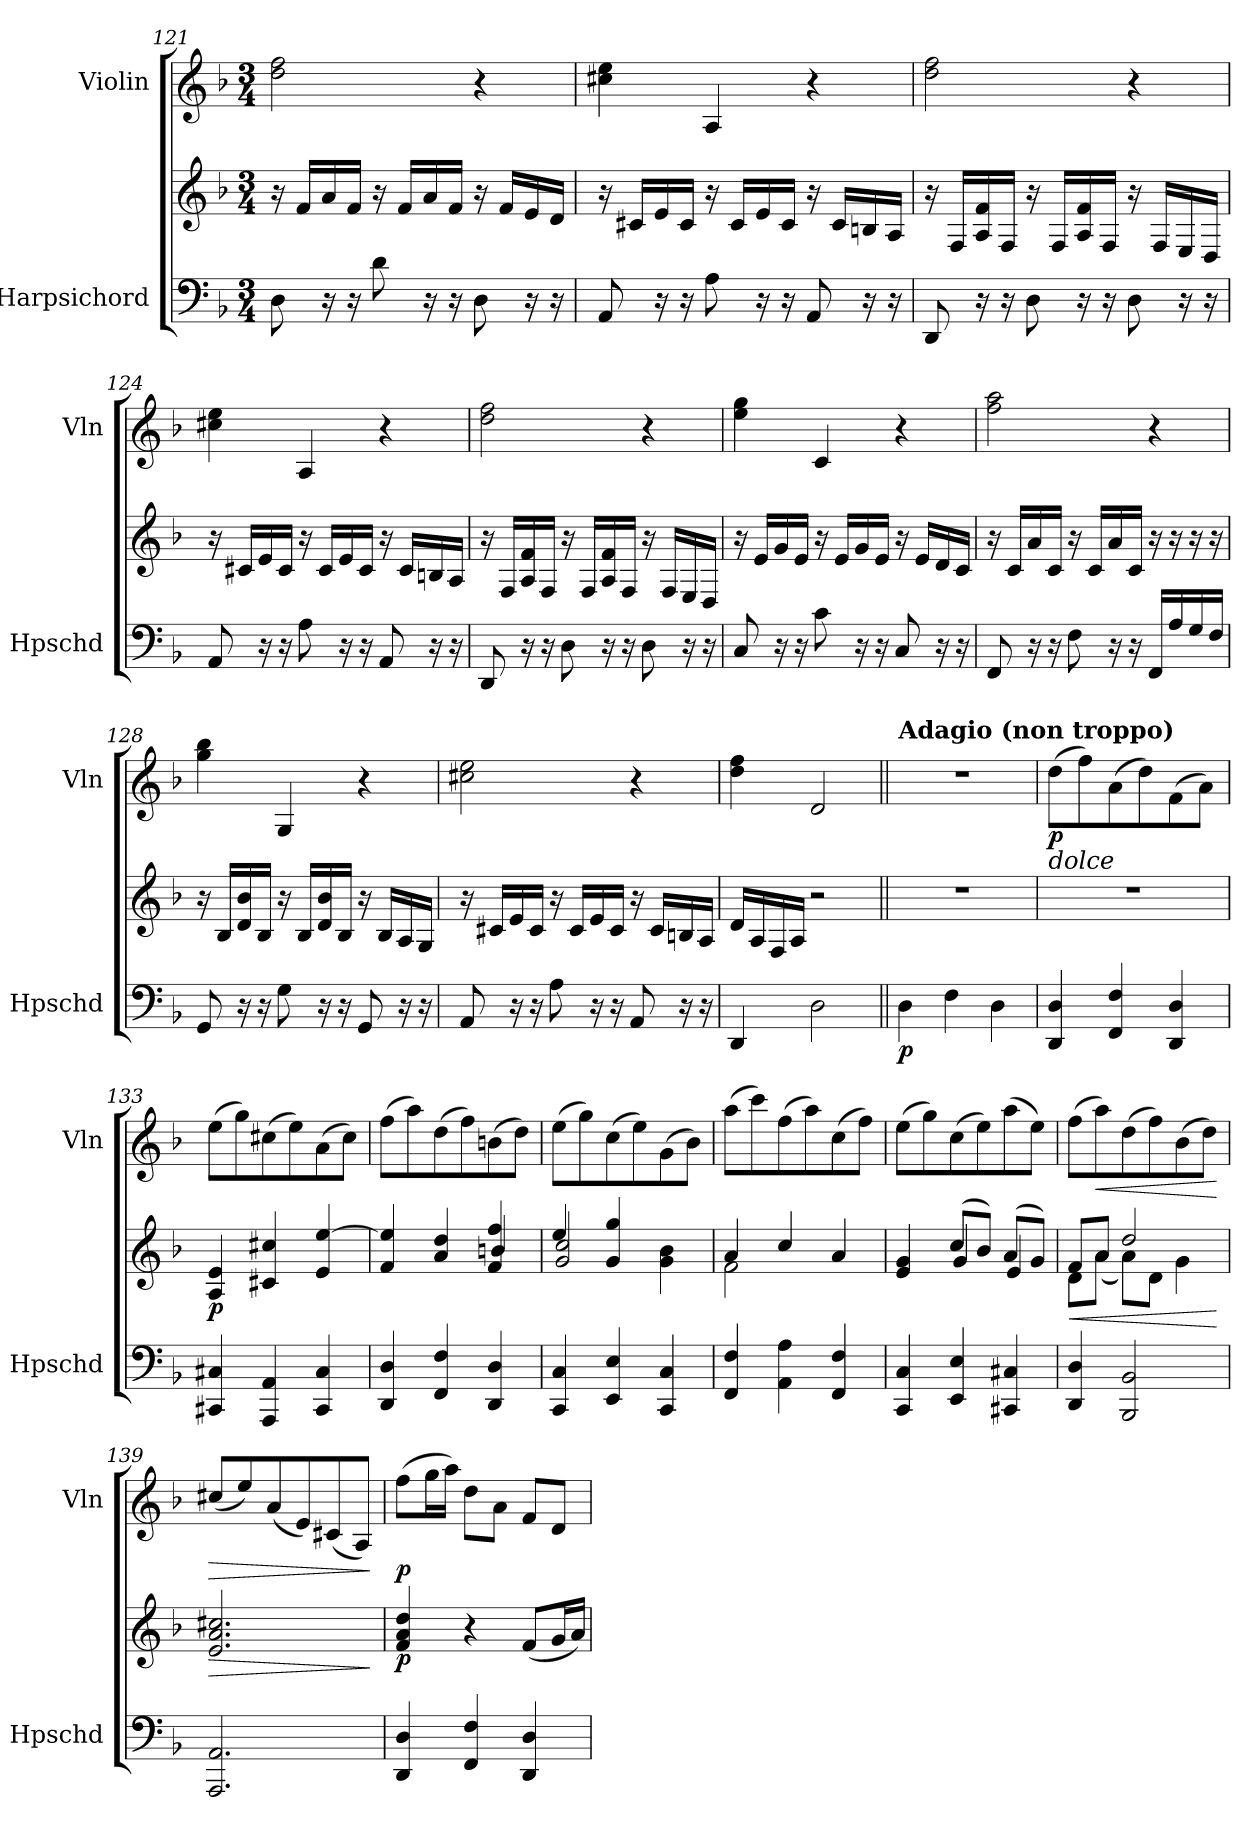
**kern	**kern	**dynam	**kern	**dynam
*part2	*part2	*part2	*part1	*part1
*staff3	*staff2	*staff2/3	*staff1	*staff1
*I"Harpsichord	*	*	*I"Violin	*
*I'Hpschd	*	*	*I'Vln	*
!!LO:LB:g=z
*clefF4	*clefG2	*	*clefG2	*
*k[b-]	*k[b-]	*	*k[b-]	*
*M3/4	*M3/4	*	*M3/4	*
=121	=121	=121	=121	=121
8D\	16r	.	2dd\ 2ff\	.
.	16f/LL	.	.	.
16r	16a/	.	.	.
16r	16f/JJ	.	.	.
8d\	16r	.	.	.
.	16f/LL	.	.	.
16r	16a/	.	.	.
16r	16f/JJ	.	.	.
8D\	16r	.	4r	.
.	16f/LL	.	.	.
16r	16e/	.	.	.
16r	16d/JJ	.	.	.
=122	=122	=122	=122	=122
8AA/	16r	.	4cc#X\ 4ee\	.
.	16c#X/LL	.	.	.
16r	16e/	.	.	.
16r	16c#/JJ	.	.	.
8A\	16r	.	4A/	.
.	16c#/LL	.	.	.
16r	16e/	.	.	.
16r	16c#/JJ	.	.	.
8AA/	16r	.	4r	.
.	16c#/LL	.	.	.
16r	16Bn/	.	.	.
16r	16A/JJ	.	.	.
=123	=123	=123	=123	=123
8DD/	16r	.	2dd\ 2ff\	.
.	16F/LL	.	.	.
16r	16A/ 16f/	.	.	.
16r	16F/JJ	.	.	.
8D\	16r	.	.	.
.	16F/LL	.	.	.
16r	16A/ 16f/	.	.	.
16r	16F/JJ	.	.	.
8D\	16r	.	4r	.
.	16F/LL	.	.	.
16r	16E/	.	.	.
16r	16D/JJ	.	.	.
=124	=124	=124	=124	=124
8AA/	16r	.	4cc#X\ 4ee\	.
.	16c#X/LL	.	.	.
16r	16e/	.	.	.
16r	16c#/JJ	.	.	.
8A\	16r	.	4A/	.
.	16c#/LL	.	.	.
16r	16e/	.	.	.
16r	16c#/JJ	.	.	.
8AA/	16r	.	4r	.
.	16c#/LL	.	.	.
16r	16Bn/	.	.	.
16r	16A/JJ	.	.	.
!!LO:PB:g=z
=125	=125	=125	=125	=125
8DD/	16r	.	2dd\ 2ff\	.
.	16F/LL	.	.	.
16r	16A/ 16f/	.	.	.
16r	16F/JJ	.	.	.
8D\	16r	.	.	.
.	16F/LL	.	.	.
16r	16A/ 16f/	.	.	.
16r	16F/JJ	.	.	.
8D\	16r	.	4r	.
.	16F/LL	.	.	.
16r	16E/	.	.	.
16r	16D/JJ	.	.	.
=126	=126	=126	=126	=126
8C/	16r	.	4ee\ 4gg\	.
.	16e/LL	.	.	.
16r	16g/	.	.	.
16r	16e/JJ	.	.	.
8c\	16r	.	4c/	.
.	16e/LL	.	.	.
16r	16g/	.	.	.
16r	16e/JJ	.	.	.
8C/	16r	.	4r	.
.	16e/LL	.	.	.
16r	16d/	.	.	.
16r	16c/JJ	.	.	.
=127	=127	=127	=127	=127
8FF/	16r	.	2ff\ 2aa\	.
.	16c/LL	.	.	.
16r	16a/	.	.	.
16r	16c/JJ	.	.	.
8F\	16r	.	.	.
.	16c/LL	.	.	.
16r	16a/	.	.	.
16r	16c/JJ	.	.	.
16FF/LL	16r	.	4r	.
16A/	16r	.	.	.
16G/	16r	.	.	.
16F/JJ	16r	.	.	.
=128	=128	=128	=128	=128
8GG/	16r	.	4gg\ 4bb-\	.
.	16B-/LL	.	.	.
16r	16d/ 16b-/	.	.	.
16r	16B-/JJ	.	.	.
8G\	16r	.	4G/	.
.	16B-/LL	.	.	.
16r	16d/ 16b-/	.	.	.
16r	16B-/JJ	.	.	.
8GG/	16r	.	4r	.
.	16B-/LL	.	.	.
16r	16A/	.	.	.
16r	16G/JJ	.	.	.
!!LO:LB:g=z
=129	=129	=129	=129	=129
8AA/	16r	.	2cc#X\ 2ee\	.
.	16c#X/LL	.	.	.
16r	16e/	.	.	.
16r	16c#/JJ	.	.	.
8A\	16r	.	.	.
.	16c#/LL	.	.	.
16r	16e/	.	.	.
16r	16c#/JJ	.	.	.
8AA/	16r	.	4r	.
.	16c#/LL	.	.	.
16r	16Bn/	.	.	.
16r	16A/JJ	.	.	.
=130	=130	=130	=130	=130
4DD/	16d/LL	.	4dd\ 4ff\	.
.	16A/	.	.	.
.	16F/	.	.	.
.	16A/JJ	.	.	.
*	*	*	*MM80	*
2D\	2r	.	2d/	.
=131||	=131||	=131||	=131||	=131||
*	*	*	*MM65	*
!	!	!	!LO:TX:a:B:t=Adagio (non troppo)	!
!	!	!LO:DY:b=2	!	!
4D\	2.r	p	2.r	.
4F\	.	.	.	.
4D\	.	.	.	.
=132	=132	=132	=132	=132
!	!	!	!LO:TX:b:i:t=dolce	!
!	!	!	!	!LO:DY:b
4DD/ 4D/	2.r	.	(>8dd\L	p
.	.	.	8ff\)	.
4FF/ 4F/	.	.	(>8a\	.
.	.	.	8dd\)	.
4DD/ 4D/	.	.	(>8f\	.
.	.	.	8a\J)	.
=133	=133	=133	=133	=133
!	!	!LO:DY:b	!	!
4CC#X/ 4C#X/	4A/ 4e/	p	(>8ee\L	.
.	.	.	8gg\)	.
4AAA/ 4AA/	4c#X/ 4cc#X/	.	(>8cc#X\	.
.	.	.	8ee\)	.
4CC#/ 4C#/	4e/ [4ee/	.	(>8a\	.
.	.	.	8cc#\J)	.
=134	=134	=134	=134	=134
*	*^	*	*	*
4DD/ 4D/	4f/ 4ee/]	2ryy	.	(>8ff\L	.
.	.	.	.	8aa\)	.
4FF/ 4F/	4a/ 4dd/	.	.	(>8dd\	.
.	.	.	.	8ff\)	.
4DD/ 4D/	4f/ 4ff/	4bn/	.	(>8bn\	.
.	.	.	.	8dd\J)	.
=135	=135	=135	=135	=135	=135
4CC/ 4C/	4ee/	2g/ 2cc/	.	(>8ee\L	.
.	.	.	.	8gg\)	.
4EE/ 4E/	4g/ 4gg/	.	.	(>8cc\	.
.	.	.	.	8ee\)	.
4CC/ 4C/	4ryy	4g\ 4b-\	.	(>8g\	.
.	.	.	.	8b-\J)	.
!!LO:LB:g=z
=136	=136	=136	=136	=136	=136
4FF/ 4F/	4a/	2f\	.	(>8aa\L	.
.	.	.	.	8ccc\)	.
4AA\ 4A\	4cc/	.	.	(>8ff\	.
.	.	.	.	8aa\)	.
4FF/ 4F/	4a/	4ryy	.	(>8cc\	.
.	.	.	.	8ff\J)	.
=137	=137	=137	=137	=137	=137
4CC/ 4C/	4e/ 4g/	4ryy	.	(>8ee\L	.
.	.	.	.	8gg\)	.
4EE/ 4E/	(>8cc/L	4g/	.	(>8cc\	.
.	8b-/J)	.	.	8ee\)	.
4CC#X/ 4C#X/	(>8a/L	4e/	.	(>8aa\	.
.	8g/J)	.	.	8ee\J)	.
=138	=138	=138	=138	=138	=138
!	!	!	!LO:HP:b	!	!
4DD/ 4D/	8f/L	8d\L	<	(>8ff\L	.
!	!	!	!	!	!LO:HP:b
.	8a/J	(<8a\J	.	8aa\)	<
2BBB-/ 2BB-/	2dd/	8a\L)	.	(>8dd\	.
.	.	8d\J	.	8ff\)	.
.	.	4g\	.	(>8b-\	.
.	.	.	.	8dd\J)	.
*	*v	*v	*	*	*
.	.	[	.	[
=139	=139	=139	=139	=139
!	!	!LO:HP:b	!	!LO:HP:b
2.AAA/ 2.AA/	2.e/ 2.a/ 2.cc#X/	>	(<8cc#X/L	>
.	.	.	8ee/)	.
.	.	.	(<8a/	.
.	.	.	8e/)	.
.	.	.	(<8c#X/	.
.	.	.	8A/J)	.
.	.	]	.	]
=140	=140	=140	=140	=140
!	!	!LO:DY:b	!	!LO:DY:b
4DD/ 4D/	4f/ 4a/ 4dd/	p	(>8ff\L	p
.	.	.	16gg\L	.
.	.	.	16aa\JJ)	.
4FF/ 4F/	4r	.	8dd\L	.
.	.	.	8a\J	.
4DD/ 4D/	(<8f/L	.	8f/L	.
.	16g/L	.	8d/J	.
.	16a/JJ)	.	.	.
=	=	=	=	=
*-	*-	*-	*-	*-
